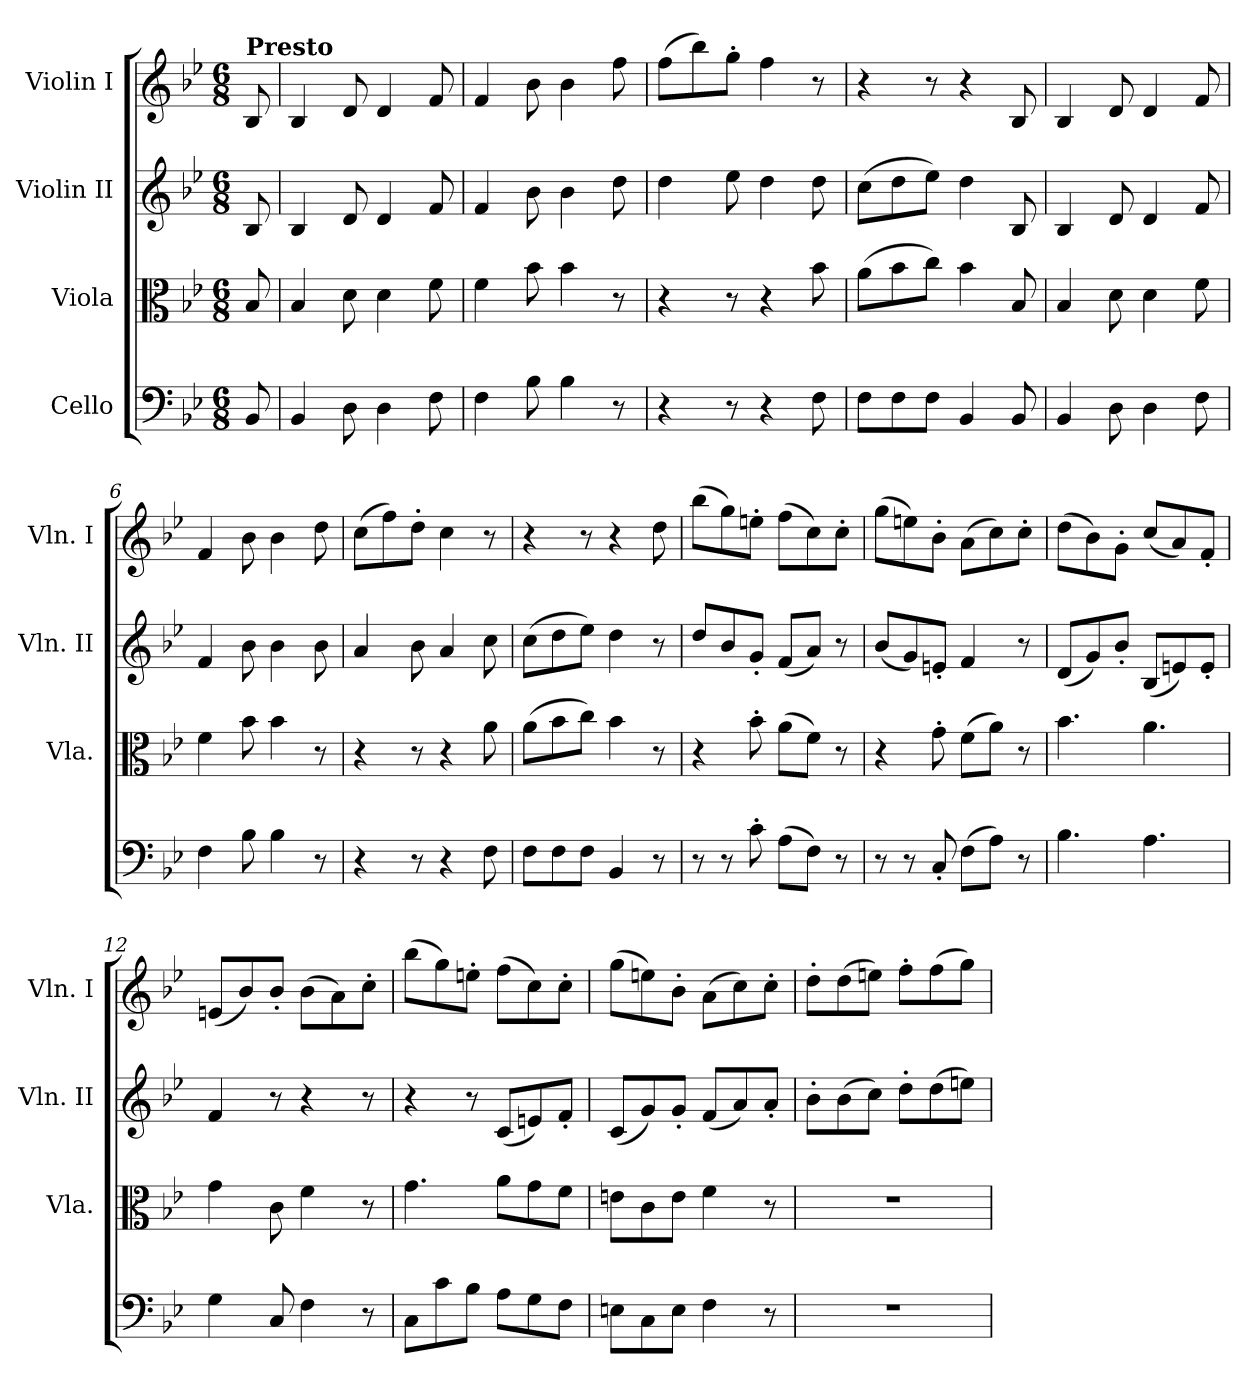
**kern	**kern	**kern	**kern
*part4	*part3	*part2	*part1
*staff4	*staff3	*staff2	*staff1
*I"Cello	*I"Viola	*I"Violin II	*I"Violin I
*	*I'Vla.	*I'Vln. II	*I'Vln. I
*clefF4	*clefC3	*clefG2	*clefG2
*k[b-e-]	*k[b-e-]	*k[b-e-]	*k[b-e-]
*B-:	*B-:	*B-:	*B-:
*M6/8	*M6/8	*M6/8	*M6/8
=	=	=	=
!	!	!	!LO:TX:a:B:t=Presto
8BB-/	8B-/	8B-/	8B-/
=1	=1	=1	=1
4BB-/	4B-/	4B-/	4B-/
8D\	8d\	8d/	8d/
4D\	4d\	4d/	4d/
8F\	8f\	8f/	8f/
=2	=2	=2	=2
4F\	4f\	4f/	4f/
8B-\	8b-\	8b-\	8b-\
4B-\	4b-\	4b-\	4b-\
8r	8r	8dd\	8ff\
=3	=3	=3	=3
4r	4r	4dd\	(>8ff\L
.	.	.	8bb-\)
8r	8r	8ee-\	8gg'\J
4r	4r	4dd\	4ff\
8F\	8b-\	8dd\	8r
=4	=4	=4	=4
8F\L	(>8a\L	(>8cc\L	4r
8F\	8b-\	8dd\	.
8F\J	8cc\J)	8ee-\J)	8r
4BB-/	4b-\	4dd\	4r
8BB-/	8B-/	8B-/	8B-/
=5	=5	=5	=5
4BB-/	4B-/	4B-/	4B-/
8D\	8d\	8d/	8d/
4D\	4d\	4d/	4d/
8F\	8f\	8f/	8f/
!!LO:LB:g=z
=6	=6	=6	=6
4F\	4f\	4f/	4f/
8B-\	8b-\	8b-\	8b-\
4B-\	4b-\	4b-\	4b-\
8r	8r	8b-\	8dd\
=7	=7	=7	=7
4r	4r	4a/	(>8cc\L
.	.	.	8ff\)
8r	8r	8b-\	8dd'\J
4r	4r	4a/	4cc\
8F\	8a\	8cc\	8r
=8	=8	=8	=8
8F\L	(>8a\L	(>8cc\L	4r
8F\	8b-\	8dd\	.
8F\J	8cc\J)	8ee-\J)	8r
4BB-/	4b-\	4dd\	4r
8r	8r	8r	8dd\
=9	=9	=9	=9
8r	4r	8dd/L	(>8bb-\L
8r	.	8b-/	8gg\)
8c'\	8b-'\	8g'/J	8een'\J
(>8A\L	(>8a\L	(8f/L	(>8ff\L
8F\J)	8f\J)	8a/J)	8cc\)
8r	8r	8r	8cc'\J
=10	=10	=10	=10
8r	4r	(8b-/L	(>8gg\L
8r	.	8g/)	8een\)
8C'/	8g'\	8en'/J	8b-'\J
(>8F\L	(>8f\L	4f/	(>8a\L
8A\J)	8a\J)	.	8cc\)
8r	8r	8r	8cc'\J
=11	=11	=11	=11
4.B-\	4.b-\	(8d/L	(>8dd\L
.	.	8g/)	8b-\)
.	.	8b-'/J	8g'\J
4.A\	4.a\	(8B-/L	(8cc/L
.	.	8en/)	8a/)
.	.	8e'/J	8f'/J
!!LO:LB:g=z
=12	=12	=12	=12
4G\	4g\	4f/	(8en/L
.	.	.	8b-/)
8C/	8c\	8r	8b-'/J
4F\	4f\	4r	(>8b-\L
.	.	.	8a\)
8r	8r	8r	8cc'\J
=13	=13	=13	=13
8C\L	4.g\	4r	(>8bb-\L
8c\	.	.	8gg\)
8B-\J	.	8r	8een'\J
8A\L	8a\L	(8c/L	(>8ff\L
8G\	8g\	8en/)	8cc\)
8F\J	8f\J	8f'/J	8cc'\J
=14	=14	=14	=14
8En\L	8en\L	(8c/L	(>8gg\L
8C\	8c\	8g/)	8een\)
8E\J	8e\J	8g'/J	8b-'\J
4F\	4f\	(8f/L	(>8a\L
.	.	8a/)	8cc\)
8r	8r	8a'/J	8cc'\J
=15	=15	=15	=15
2.r	2.r	8b-'\L	8dd'\L
.	.	(>8b-\	(>8dd\
.	.	8cc\J)	8een\J)
.	.	8dd'\L	8ff'\L
.	.	(>8dd\	(>8ff\
.	.	8een\J)	8gg\J)
=	=	=	=
*-	*-	*-	*-
